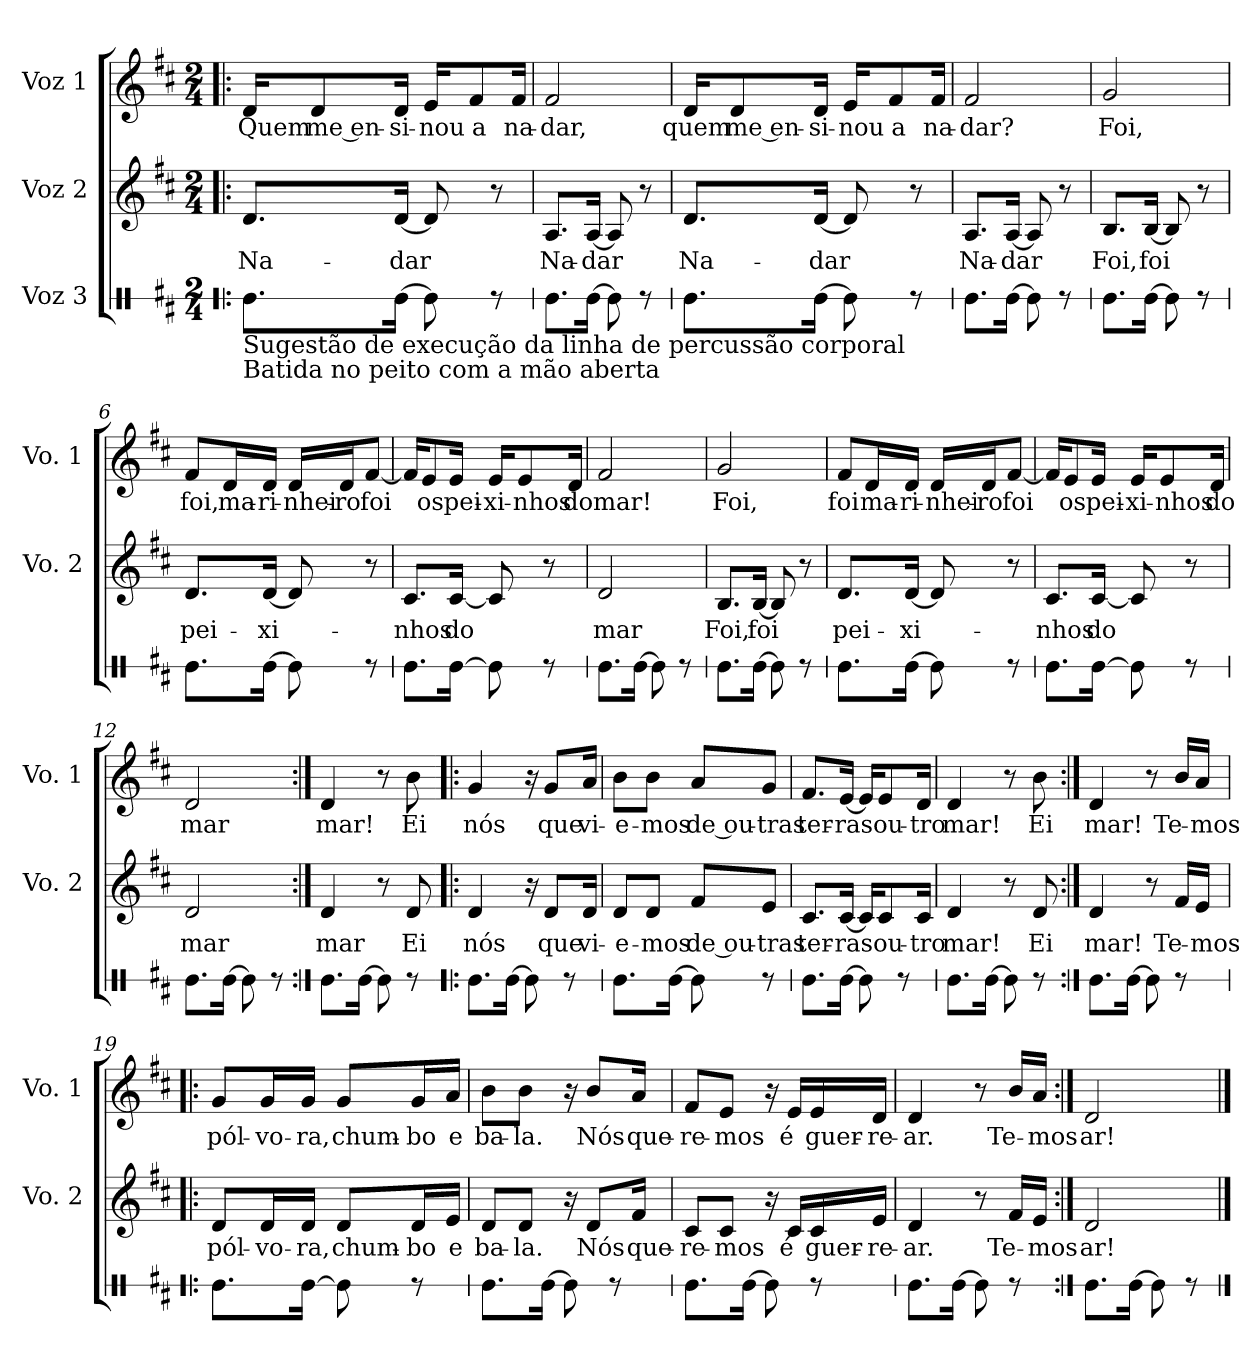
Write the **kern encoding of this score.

**kern	**kern	**text	**kern	**text
*part3	*part2	*part2	*part1	*part1
*staff3	*staff2	*staff2	*staff1	*staff1
*I"Voz 3	*I"Voz 2	*	*I"Voz 1	*
*	*I'Vo. 2	*	*I'Vo. 1	*
*stria1	*	*	*	*
*clefX	*clefG2	*	*clefG2	*
*k[f#c#]	*k[f#c#]	*	*k[f#c#]	*
*M2/4	*M2/4	*	*M2/4	*
*MM80	*MM80	*	*MM80	*
=1!|:	=1!|:	=1!|:	=1!|:	=1!|:
!LO:TX:b:t=Sugestão de execução da linha de percussão corporal	!	!	!	!
!LO:TX:b:t=Batida no peito com a mão aberta	!	!	!	!
!	!	!LO:LY:b	!	!LO:LY:b
8.Re\L	8.d/L	Na-	16d/KL	Quem
!	!	!	!	!LO:LY:b
.	.	.	8d/	me en-
!	!	!LO:LY:b	!	!LO:LY:b
[16Re\Jk	[16d/Jk	-dar	16d/Jk	-si-
!	!	!	!	!LO:LY:b
8Re\]	8d/]	.	16e/KL	-nou
!	!	!	!	!LO:LY:b
.	.	.	8f#/	a
8r	8r	.	.	.
!	!	!	!	!LO:LY:b
.	.	.	16f#/Jk	na-
=2	=2	=2	=2	=2
!	!	!LO:LY:b	!	!LO:LY:b
8.Re\L	8.A/L	Na-	2f#/	-dar,
!	!	!LO:LY:b	!	!
[16Re\Jk	[16A/Jk	-dar	.	.
8Re\]	8A/]	.	.	.
8r	8r	.	.	.
=3	=3	=3	=3	=3
!	!	!LO:LY:b	!	!LO:LY:b
8.Re\L	8.d/L	Na-	16d/KL	quem
!	!	!	!	!LO:LY:b
.	.	.	8d/	me en-
!	!	!LO:LY:b	!	!LO:LY:b
[16Re\Jk	[16d/Jk	-dar	16d/Jk	-si-
!	!	!	!	!LO:LY:b
8Re\]	8d/]	.	16e/KL	-nou
!	!	!	!	!LO:LY:b
.	.	.	8f#/	a
8r	8r	.	.	.
!	!	!	!	!LO:LY:b
.	.	.	16f#/Jk	na-
!!LO:LB:g=z
=4	=4	=4	=4	=4
!	!	!LO:LY:b	!	!LO:LY:b
8.Re\L	8.A/L	Na-	2f#/	-dar?
!	!	!LO:LY:b	!	!
[16Re\Jk	[16A/Jk	-dar	.	.
8Re\]	8A/]	.	.	.
8r	8r	.	.	.
=5	=5	=5	=5	=5
!	!	!LO:LY:b	!	!LO:LY:b
8.Re\L	8.B/L	Foi,	2g/	Foi,
!	!	!LO:LY:b	!	!
[16Re\Jk	[16B/Jk	foi	.	.
8Re\]	8B/]	.	.	.
8r	8r	.	.	.
=6	=6	=6	=6	=6
!	!	!LO:LY:b	!	!LO:LY:b
8.Re\L	8.d/L	pei-	8f#/L	foi,
!	!	!	!	!LO:LY:b
.	.	.	16d/L	ma-
!	!	!LO:LY:b	!	!LO:LY:b
[16Re\Jk	[16d/Jk	-xi-	16d/JJ	-ri-
!	!	!	!	!LO:LY:b
8Re\]	8d/]	.	16d/LL	-nhei-
!	!	!	!	!LO:LY:b
.	.	.	16d/J	-ro
!	!	!	!	!LO:LY:b
8r	8r	.	[8f#/J	foi
=7	=7	=7	=7	=7
!	!	!LO:LY:b	!	!
8.Re\L	8.c#/L	-nhos	16f#/KL]	.
!	!	!	!	!LO:LY:b
.	.	.	8e/	os
!	!	!LO:LY:b	!	!LO:LY:b
[16Re\Jk	[16c#/Jk	do	16e/Jk	pei-
!	!	!	!	!LO:LY:b
8Re\]	8c#/]	.	16e/KL	-xi-
!	!	!	!	!LO:LY:b
.	.	.	8e/	-nhos
8r	8r	.	.	.
!	!	!	!	!LO:LY:b
.	.	.	16d/Jk	do
=8	=8	=8	=8	=8
!	!	!LO:LY:b	!	!LO:LY:b
8.Re\L	2d/	mar	2f#/	mar!
[16Re\Jk	.	.	.	.
8Re\]	.	.	.	.
8r	.	.	.	.
!!LO:LB:g=z
=9	=9	=9	=9	=9
!	!	!LO:LY:b	!	!LO:LY:b
8.Re\L	8.B/L	Foi,	2g/	Foi,
!	!	!LO:LY:b	!	!
[16Re\Jk	[16B/Jk	foi	.	.
8Re\]	8B/]	.	.	.
8r	8r	.	.	.
=10	=10	=10	=10	=10
!	!	!LO:LY:b	!	!LO:LY:b
8.Re\L	8.d/L	pei-	8f#/L	foi
!	!	!	!	!LO:LY:b
.	.	.	16d/L	ma-
!	!	!LO:LY:b	!	!LO:LY:b
[16Re\Jk	[16d/Jk	-xi-	16d/JJ	-ri-
!	!	!	!	!LO:LY:b
8Re\]	8d/]	.	16d/LL	-nhei-
!	!	!	!	!LO:LY:b
.	.	.	16d/J	-ro
!	!	!	!	!LO:LY:b
8r	8r	.	[8f#/J	foi
=11	=11	=11	=11	=11
!	!	!LO:LY:b	!	!
8.Re\L	8.c#/L	-nhos	16f#/KL]	.
!	!	!	!	!LO:LY:b
.	.	.	8e/	os
!	!	!LO:LY:b	!	!LO:LY:b
[16Re\Jk	[16c#/Jk	do	16e/Jk	pei-
!	!	!	!	!LO:LY:b
8Re\]	8c#/]	.	16e/KL	-xi-
!	!	!	!	!LO:LY:b
.	.	.	8e/	-nhos
8r	8r	.	.	.
!	!	!	!	!LO:LY:b
.	.	.	16d/Jk	do
=12	=12	=12	=12	=12
!	!	!LO:LY:b	!	!LO:LY:b
8.Re\L	2d/	mar	2d/	mar
[16Re\Jk	.	.	.	.
8Re\]	.	.	.	.
8r	.	.	.	.
=13:|!	=13:|!	=13:|!	=13:|!	=13:|!
!	!	!LO:LY:b	!	!LO:LY:b
8.Re\L	4d/	mar	4d/	mar!
[16Re\Jk	.	.	.	.
8Re\]	8r	.	8r	.
!	!	!LO:LY:b	!	!LO:LY:b
8r	8d/	Ei	8b\	Ei
!!LO:PB:g=z
=14!|:	=14!|:	=14!|:	=14!|:	=14!|:
!	!	!LO:LY:b	!	!LO:LY:b
8.Re\L	4d/	nós	4g/	nós
[16Re\Jk	.	.	.	.
8Re\]	16r	.	16r	.
!	!	!LO:LY:b	!	!LO:LY:b
.	8d/L	que	8g/L	que
8r	.	.	.	.
!	!	!LO:LY:b	!	!LO:LY:b
.	16d/Jk	vi-	16a/Jk	vi-
=15	=15	=15	=15	=15
!	!	!LO:LY:b	!	!LO:LY:b
8.Re\L	8d/L	-e-	8b\L	-e-
!	!	!LO:LY:b	!	!LO:LY:b
.	8d/J	-mos	8b\J	-mos
[16Re\Jk	.	.	.	.
!	!	!LO:LY:b	!	!LO:LY:b
8Re\]	8f#/L	de ou-	8a/L	de ou-
!	!	!LO:LY:b	!	!LO:LY:b
8r	8e/J	-tras	8g/J	-tras
=16	=16	=16	=16	=16
!	!	!LO:LY:b	!	!LO:LY:b
8.Re\L	8.c#/L	ter-	8.f#/L	ter-
!	!	!LO:LY:b	!	!LO:LY:b
[16Re\Jk	[16c#/Jk	-ras	[16e/Jk	-ras
8Re\]	16c#/KL]	.	16e/KL]	.
!	!	!LO:LY:b	!	!LO:LY:b
.	8c#/	ou-	8e/	ou-
8r	.	.	.	.
!	!	!LO:LY:b	!	!LO:LY:b
.	16c#/Jk	-tro	16d/Jk	-tro
!!LO:LB:g=z
=17	=17	=17	=17	=17
!	!	!LO:LY:b	!	!LO:LY:b
8.Re\L	4d/	mar!	4d/	mar!
[16Re\Jk	.	.	.	.
8Re\]	8r	.	8r	.
!	!	!LO:LY:b	!	!LO:LY:b
8r	8d/	Ei	8b\	Ei
=18:|!	=18:|!	=18:|!	=18:|!	=18:|!
!	!	!LO:LY:b	!	!LO:LY:b
8.Re\L	4d/	mar!	4d/	mar!
[16Re\Jk	.	.	.	.
8Re\]	8r	.	8r	.
!	!	!LO:LY:b	!	!LO:LY:b
8r	16f#/LL	Te-	16b/LL	Te-
!	!	!LO:LY:b	!	!LO:LY:b
.	16e/JJ	-mos	16a/JJ	-mos
=19!|:	=19!|:	=19!|:	=19!|:	=19!|:
!	!	!LO:LY:b	!	!LO:LY:b
8.Re\L	8d/L	pól-	8g/L	pól-
!	!	!LO:LY:b	!	!LO:LY:b
.	16d/L	-vo-	16g/L	-vo-
!	!	!LO:LY:b	!	!LO:LY:b
[16Re\Jk	16d/JJ	-ra,	16g/JJ	-ra,
!	!	!LO:LY:b	!	!LO:LY:b
8Re\]	8d/L	chum-	8g/L	chum-
!	!	!LO:LY:b	!	!LO:LY:b
8r	16d/L	-bo	16g/L	-bo
!	!	!LO:LY:b	!	!LO:LY:b
.	16e/JJ	e	16a/JJ	e
=20	=20	=20	=20	=20
!	!	!LO:LY:b	!	!LO:LY:b
8.Re\L	8d/L	ba-	8b\L	ba-
!	!	!LO:LY:b	!	!LO:LY:b
.	8d/J	-la.	8b\J	-la.
[16Re\Jk	.	.	.	.
8Re\]	16r	.	16r	.
!	!	!LO:LY:b	!	!LO:LY:b
.	8d/L	Nós	8b/L	Nós
8r	.	.	.	.
!	!	!LO:LY:b	!	!LO:LY:b
.	16f#/Jk	que-	16a/Jk	que-
!!LO:LB:g=z
=21	=21	=21	=21	=21
!	!	!LO:LY:b	!	!LO:LY:b
8.Re\L	8c#/L	-re-	8f#/L	-re-
!	!	!LO:LY:b	!	!LO:LY:b
.	8c#/J	-mos	8e/J	-mos
[16Re\Jk	.	.	.	.
8Re\]	16r	.	16r	.
!	!	!LO:LY:b	!	!LO:LY:b
.	16c#/LL	é	16e/LL	é
!	!	!LO:LY:b	!	!LO:LY:b
8r	16c#/	guer-	16e/	guer-
!	!	!LO:LY:b	!	!LO:LY:b
.	16e/JJ	-re-	16d/JJ	-re-
=22	=22	=22	=22	=22
!	!	!LO:LY:b	!	!LO:LY:b
8.Re\L	4d/	-ar.	4d/	-ar.
[16Re\Jk	.	.	.	.
8Re\]	8r	.	8r	.
!	!	!LO:LY:b	!	!LO:LY:b
8r	16f#/LL	Te-	16b/LL	Te-
!	!	!LO:LY:b	!	!LO:LY:b
.	16e/JJ	-mos	16a/JJ	-mos
=23:|!	=23:|!	=23:|!	=23:|!	=23:|!
!	!	!LO:LY:b	!	!LO:LY:b
8.Re\L	2d/	ar!	2d/	ar!
[16Re\Jk	.	.	.	.
8Re\]	.	.	.	.
8r	.	.	.	.
==	==	==	==	==
*-	*-	*-	*-	*-
